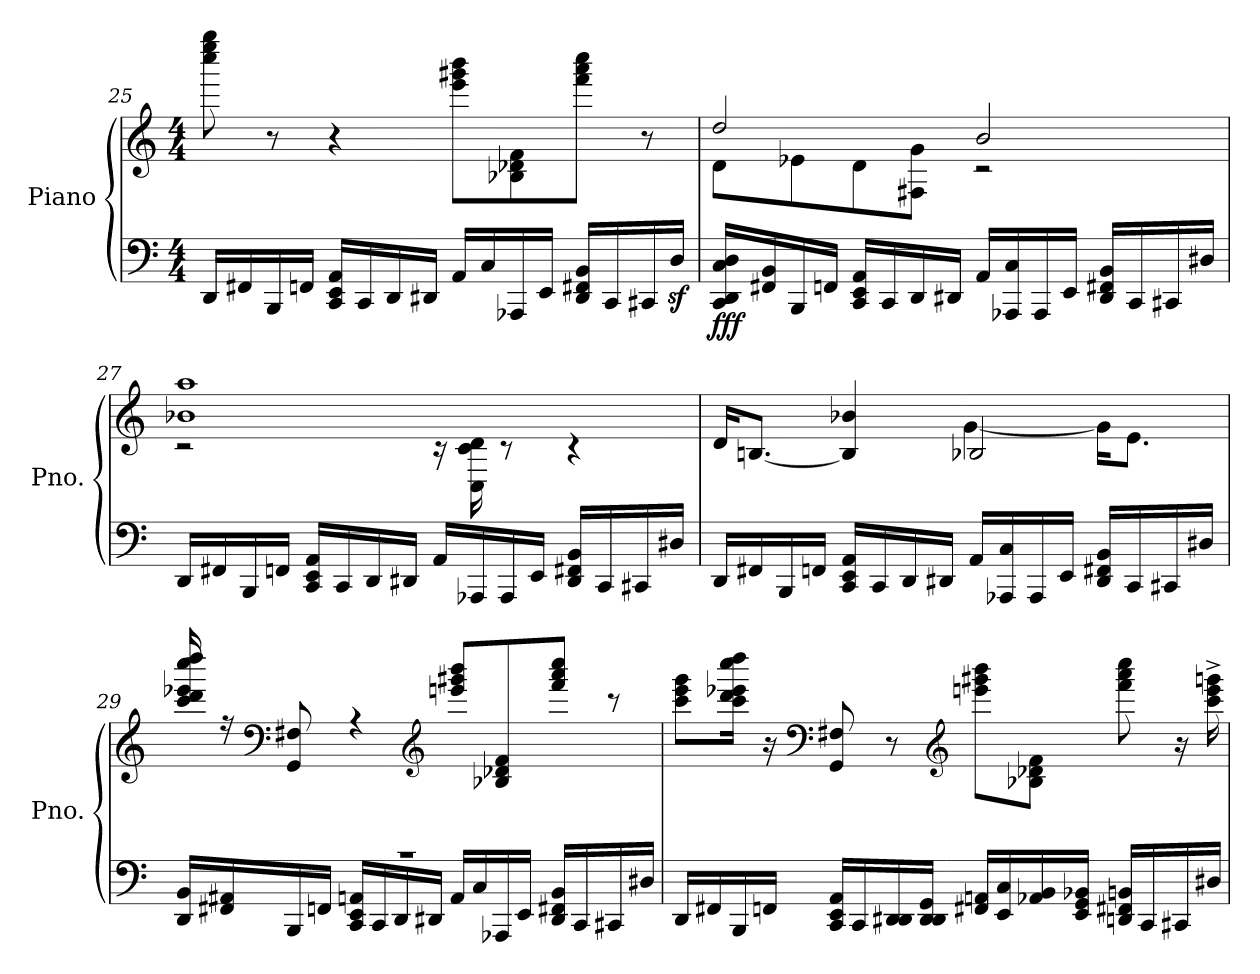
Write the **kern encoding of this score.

**kern	**kern	**dynam
*part1	*part1	*part1
*staff2	*staff1	*staff1/2
*I"Piano	*	*
*I'Pno.	*	*
!!LO:LB:g=z
*clefF4	*clefG2	*
*k[]	*k[]	*
*M4/4	*M4/4	*
=25	=25	=25
16DD/LL	8cccc\ 8eeee\ 8gggg\	.
16FF#X/	.	.
16BBB/	8r	.
16FFn/JJ	.	.
16CC/ 16EE/ 16AA/LL	4r	.
16CC/	.	.
16DD/	.	.
16DD#X/JJ	.	.
16AA/LL	8eee\ 8ggg#X\ 8bbb\L	.
16C/	.	.
16AAA-X/	8B-X\ 8d-X\ 8f\	.
16EE/JJ	.	.
16DD#/ 16FF#X/ 16BB/LL	8fff\ 8aaa\ 8cccc\J	.
16CC/	.	.
16CC#X/	8r	.
16Dz>/JJ	.	.
=26	=26	=26
*	*^	*
!	!	!	!LO:DY:b=2
16CC/ 16DD/ 16C/ 16D/LL	2dd/	8d\L	fff
16FF#X/ 16BB/	.	.	.
16BBB/	.	8e-X\	.
16FFn/JJ	.	.	.
16CC/ 16EE/ 16AA/LL	.	8d\	.
16CC/	.	.	.
16DD/	.	8F#X\ 8g\J	.
16DD#X/JJ	.	.	.
16AA/LL	2b/	2r	.
16AAA-X/ 16C/	.	.	.
16AAA-/	.	.	.
16EE/JJ	.	.	.
16DD#/ 16FF#X/ 16BB/LL	.	.	.
16CC/	.	.	.
16CC#X/	.	.	.
16D#X/JJ	.	.	.
!!LO:LB:g=z	!!
=27	=27	=27	=27
16DD/LL	1b-X 1aa	2r	.
16FF#X/	.	.	.
16BBB/	.	.	.
16FFn/JJ	.	.	.
16CC/ 16EE/ 16AA/LL	.	.	.
16CC/	.	.	.
16DD/	.	.	.
16DD#X/JJ	.	.	.
16AA/LL	.	16r	.
16AAA-X/	.	16C\ 16c\ 16d\	.
16AAA-/	.	8r	.
16EE/JJ	.	.	.
16DD#/ 16FF#X/ 16BB/LL	.	4r	.
16CC/	.	.	.
16CC#X/	.	.	.
16D#X/JJ	.	.	.
=28	=28	=28	=28
16DD/LL	16d/KL	2ryy	.
16FF#X/	[8.Bn/J	.	.
16BBB/	.	.	.
16FFn/JJ	.	.	.
16CC/ 16EE/ 16AA/LL	4B/] 4b-X/	.	.
16CC/	.	.	.
16DD/	.	.	.
16DD#X/JJ	.	.	.
16AA/LL	2B-X/	[4g\	.
16AAA-X/ 16C/	.	.	.
16AAA-/	.	.	.
16EE/JJ	.	.	.
16DD#/ 16FF#X/ 16BB/LL	.	16g\KL]	.
16CC/	.	8.e\J	.
16CC#X/	.	.	.
16D#X/JJ	.	.	.
!!LO:LB:g=z	!!
=29	=29	=29	=29
16DD/ 16BB/LL	16ccc/ 16ddd/ 16eee-X/ 16cccc/ 16dddd/	1r	.
16FF#X/ 16AA#X/	16r	.	.
*	*clefF4	*	*
16BBB/	8GG/ 8F#X/	.	.
16FFn/JJ	.	.	.
16CC/ 16EE/ 16AAn/LL	4r	.	.
16CC/	.	.	.
16DD/	.	.	.
16DD#X/JJ	.	.	.
*	*clefG2	*	*
16AA/LL	8eeen/ 8ggg#X/ 8bbb/L	.	.
16C/	.	.	.
16AAA-X/	8B-X/ 8d-X/ 8f/	.	.
16EE/JJ	.	.	.
16DD#/ 16FF#X/ 16BB/LL	8fff/ 8aaa/ 8cccc/J	.	.
16CC/	.	.	.
16CC#X/	8r	.	.
16D#X/JJ	.	.	.
*	*v	*v	*
=30	=30	=30
16DD/LL	8ccc\ 8eee\ 8ggg\L	.
16FF#X/	.	.
16BBB/	16ccc\ 16ddd\ 16eee-X\ 16cccc\ 16dddd\Jk	.
16FFn/JJ	16r	.
*	*clefF4	*
16CC/ 16EE/ 16AA/LL	8GG/ 8F#X/	.
16CC/	.	.
16DD/ 16DD#X/	8r	.
16DD#/ 16DD#/ 16GG/JJ	.	.
*	*clefG2	*
16FF#X/ 16AAn/LL	8eeen\ 8ggg#X\ 8bbb\L	.
16EE/ 16C/	.	.
16AA-X/ 16BB/	8B-X\ 8d-X\ 8f\J	.
16EE/ 16GG/ 16BB-X/JJ	.	.
16DDn/ 16FF#X/ 16BBn/LL	8fff\ 8aaa\ 8cccc\	.
16CC/	.	.
16CC#X/	16r	.
16D#X/JJ	16ccc\^ 16eee\^ 16gggn\^	.
=	=	=
*-	*-	*-
